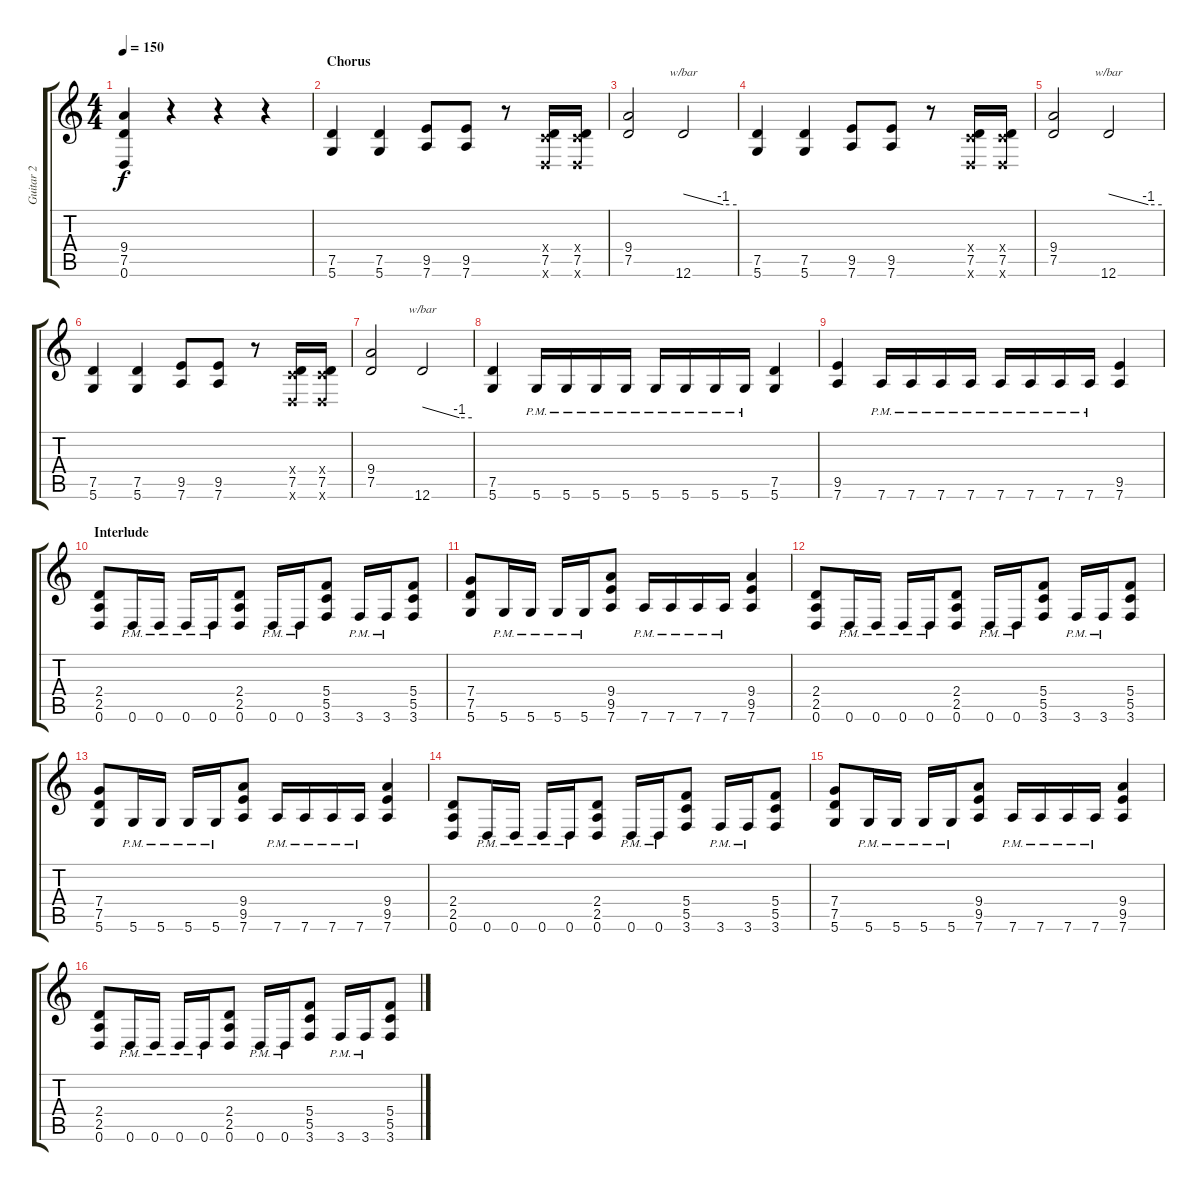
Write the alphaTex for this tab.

\track ("Guitar 2" "Guitar 2") {instrument distortionguitar}
\staff {score tabs}
\tuning (D4 A3 F3 C3 G2 D2) {hide}
\ts (4 4)
\tempo 150
\clef g2
\ks c
(9.4 7.5 0.6).4{dy f} r.4 r.4 r.4 |
\section ("" "Chorus")
(7.5 5.6).4 (7.5 5.6).4 (9.5 7.6).8 (9.5 7.6).8 r.8 (0.4{x} 7.5 0.6{x}).16 (0.4{x} 7.5 0.6{x}).16 |
(9.4 7.5).2 12.6.2{tbe (custom default 0 0 45 -4 60 -4)} |
(7.5 5.6).4 (7.5 5.6).4 (9.5 7.6).8 (9.5 7.6).8 r.8 (0.4{x} 7.5 0.6{x}).16 (0.4{x} 7.5 0.6{x}).16 |
(9.4 7.5).2 12.6.2{tbe (custom default 0 0 45 -4 60 -4)} |
(7.5 5.6).4 (7.5 5.6).4 (9.5 7.6).8 (9.5 7.6).8 r.8 (0.4{x} 7.5 0.6{x}).16 (0.4{x} 7.5 0.6{x}).16 |
(9.4 7.5).2 12.6.2{tbe (custom default 0 0 45 -4 60 -4)} |
(7.5 5.6).4 5.6{pm}.16 5.6{pm}.16 5.6{pm}.16 5.6{pm}.16 5.6{pm}.16 5.6{pm}.16 5.6{pm}.16 5.6{pm}.16 (7.5 5.6).4 |
(9.5 7.6).4 7.6{pm}.16 7.6{pm}.16 7.6{pm}.16 7.6{pm}.16 7.6{pm}.16 7.6{pm}.16 7.6{pm}.16 7.6{pm}.16 (9.5 7.6).4 |
\section ("" "Interlude")
(2.4 2.5 0.6).8 0.6{pm}.16 0.6{pm}.16 0.6{pm}.16 0.6{pm}.16 (2.4 2.5 0.6).8 0.6{pm}.16 0.6{pm}.16 (5.4 5.5 3.6).8 3.6{pm}.16 3.6{pm}.16 (5.4 5.5 3.6).8 |
(7.4 7.5 5.6).8 5.6{pm}.16 5.6{pm}.16 5.6{pm}.16 5.6{pm}.16 (9.4 9.5 7.6).8 7.6{pm}.16 7.6{pm}.16 7.6{pm}.16 7.6{pm}.16 (9.4 9.5 7.6).4 |
(2.4 2.5 0.6).8 0.6{pm}.16 0.6{pm}.16 0.6{pm}.16 0.6{pm}.16 (2.4 2.5 0.6).8 0.6{pm}.16 0.6{pm}.16 (5.4 5.5 3.6).8 3.6{pm}.16 3.6{pm}.16 (5.4 5.5 3.6).8 |
(7.4 7.5 5.6).8 5.6{pm}.16 5.6{pm}.16 5.6{pm}.16 5.6{pm}.16 (9.4 9.5 7.6).8 7.6{pm}.16 7.6{pm}.16 7.6{pm}.16 7.6{pm}.16 (9.4 9.5 7.6).4 |
(2.4 2.5 0.6).8 0.6{pm}.16 0.6{pm}.16 0.6{pm}.16 0.6{pm}.16 (2.4 2.5 0.6).8 0.6{pm}.16 0.6{pm}.16 (5.4 5.5 3.6).8 3.6{pm}.16 3.6{pm}.16 (5.4 5.5 3.6).8 |
(7.4 7.5 5.6).8 5.6{pm}.16 5.6{pm}.16 5.6{pm}.16 5.6{pm}.16 (9.4 9.5 7.6).8 7.6{pm}.16 7.6{pm}.16 7.6{pm}.16 7.6{pm}.16 (9.4 9.5 7.6).4 |
(2.4 2.5 0.6).8 0.6{pm}.16 0.6{pm}.16 0.6{pm}.16 0.6{pm}.16 (2.4 2.5 0.6).8 0.6{pm}.16 0.6{pm}.16 (5.4 5.5 3.6).8 3.6{pm}.16 3.6{pm}.16 (5.4 5.5 3.6).8
